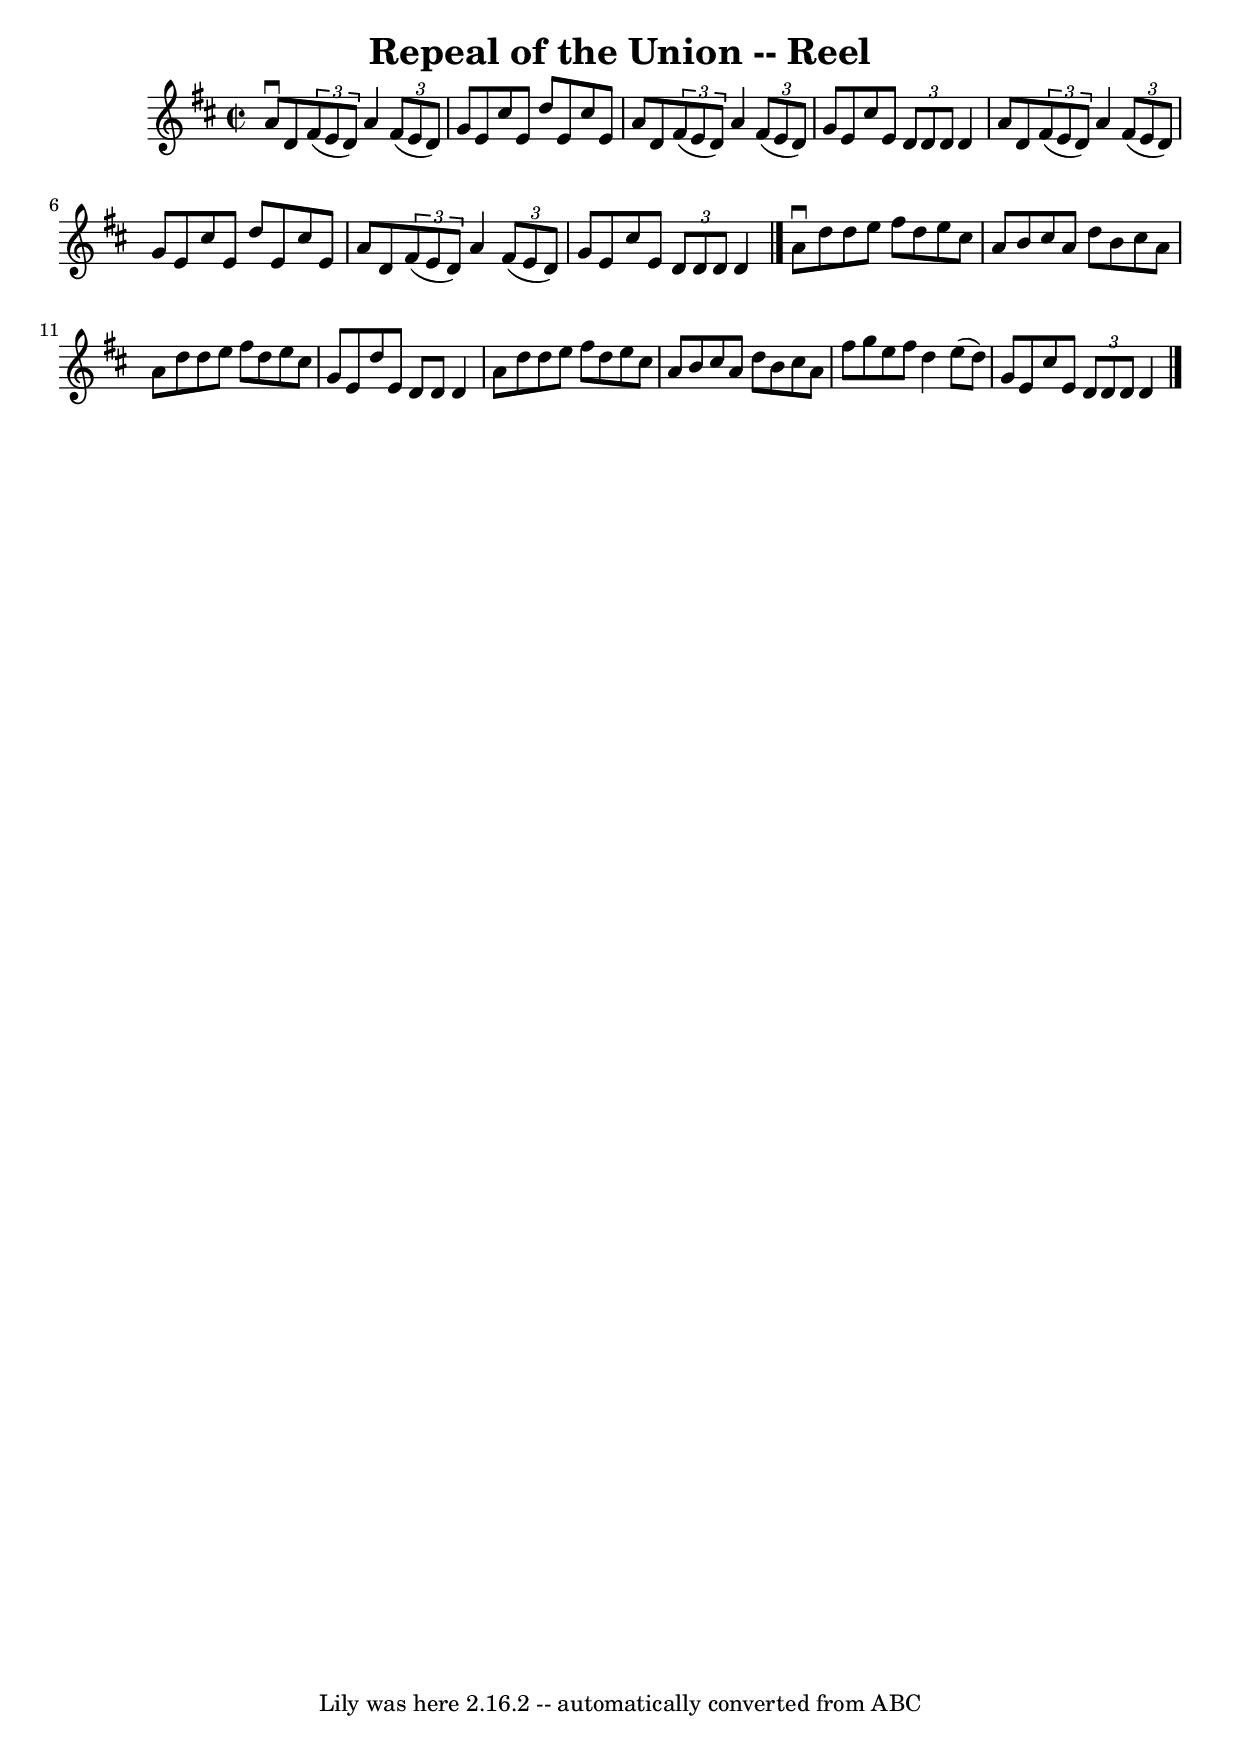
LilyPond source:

\version "2.7.40"
\include "Mammoth.ily"
\header {
	%% book = "Ryan's Mammoth Collection"
	crossRefNumber = "1"
	footnotes = "\\\\388"
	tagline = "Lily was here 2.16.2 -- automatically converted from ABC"
	title = "Repeal of the Union -- Reel"
}
voicedefault =  {


\override Staff.TimeSignature #'style = #'C
 \time 2/2 \key d \major a'8^\downbow d'8    \times 2/3 { fis'8 (e'8  
 d'8) } a'4    \times 2/3 { fis'8 (e'8 d'8) }   |
 g'8 
 e'8 cis''8 e'8 d''8 e'8 cis''8 e'8    |
 a'8    
d'8    \times 2/3 { fis'8 (e'8 d'8) } a'4    \times 2/3 { fis'8 
(e'8 d'8) }   |
 g'8 e'8 cis''8 e'8    \times 2/3 {   
d'8 d'8 d'8  } d'4    |
 a'8 d'8    \times 2/3 { fis'8 (
 e'8 d'8) } a'4    \times 2/3 { fis'8 (e'8 d'8) }   
|
 g'8 e'8 cis''8 e'8 d''8 e'8 cis''8 e'8    
|
 a'8 d'8    \times 2/3 { fis'8 (e'8 d'8) } a'4    
\times 2/3 { fis'8 (e'8 d'8) }   |
 g'8 e'8 cis''8    
e'8    \times 2/3 { d'8 d'8 d'8  } d'4    \bar "|." a'8^\downbow 
 d''8 d''8 e''8 fis''8 d''8 e''8 cis''8    |
 a'8    
b'8 cis''8 a'8 d''8 b'8 cis''8 a'8    |
 a'8 d''8  
 d''8 e''8 fis''8 d''8 e''8 cis''8    |
 g'8 e'8    
d''8 e'8 d'8 d'8 d'4    |
 a'8 d''8 d''8 e''8    
fis''8 d''8 e''8 cis''8    |
 a'8 b'8 cis''8 a'8    
d''8 b'8 cis''8 a'8    |
 fis''8 g''8 e''8 fis''8    
d''4 e''8 (d''8)   |
 g'8 e'8 cis''8 e'8    
\times 2/3 { d'8 d'8 d'8  } d'4    \bar "|."   
}

\score{
    <<

	\context Staff="default"
	{
	    \voicedefault 
	}

    >>
	\layout {
	}
	\midi {}
}
